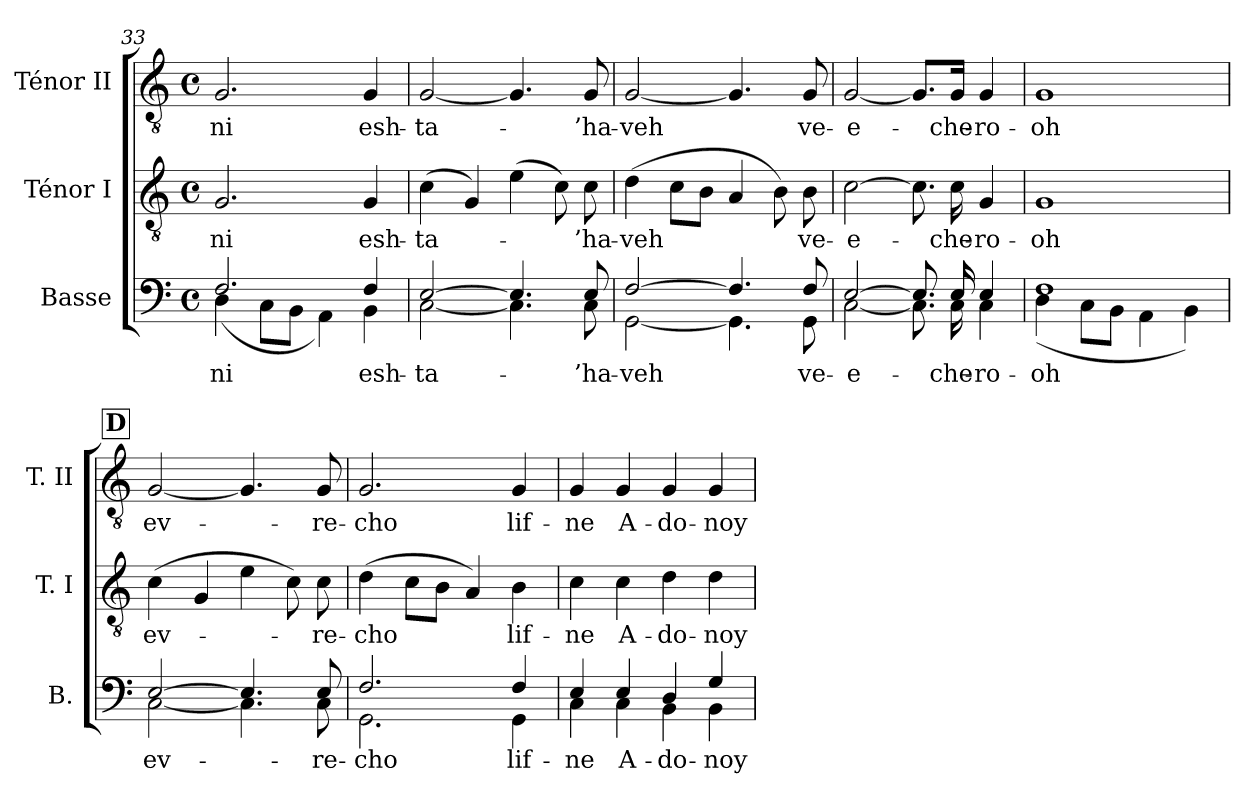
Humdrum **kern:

**kern	**text	**kern	**text	**kern	**text
*part3	*part3	*part2	*part2	*part1	*part1
*staff3	*staff3	*staff2	*staff2	*staff1	*staff1
*I"Basse	*	*I"Ténor I	*	*I"Ténor II	*
*I'B.	*	*I'T. I	*	*I'T. II	*
*clefF4	*	*clefGv2	*	*clefGv2	*
*	*	*ITrd7c12	*	*ITrd7c12	*
*k[]	*	*k[]	*	*k[]	*
*C:	*	*C:	*	*C:	*
*M4/4	*	*M4/4	*	*M4/4	*
*met(c)	*	*met(c)	*	*met(c)	*
=33	=33	=33	=33	=33	=33
!	!LO:LY:b:color=#000000	!	!	!	!
*^	*	*	*	*	*
!	!	!	!	!LO:LY:b:color=#000000	!	!
!	!	!	!	!	!	!LO:LY:b:color=#000000
2.Fi/	(4Di\	-ni	2.GGi/	-ni	2.GGi/	-ni
.	8Ci\L	.	.	.	.	.
.	8BBi\J	.	.	.	.	.
.	4AAi\)	.	.	.	.	.
!	!	!LO:LY:b:color=#000000	!	!	!	!
!	!	!	!	!LO:LY:b:color=#000000	!	!
!	!	!	!	!	!	!LO:LY:b:color=#000000
4Fi/	4BBi\	esh-	4GGi/	esh-	4GGi/	esh-
=34	=34	=34	=34	=34	=34	=34
!	!	!LO:LY:b:color=#000000	!	!	!	!
!	!	!	!	!LO:LY:b:color=#000000	!	!
!	!	!	!	!	!	!LO:LY:b:color=#000000
[>2Ei/	[<2Ci\	-ta-	(4Ci\	-ta-	[<2GGi/	-ta-
.	.	.	4GGi/)	.	.	.
4.Ei/]	4.Ci\]	.	(4Ei\	.	4.GGi/]	.
.	.	.	8Ci\)	.	.	.
!	!	!LO:LY:b:color=#000000	!	!	!	!
!	!	!	!	!LO:LY:b:color=#000000	!	!
!	!	!	!	!	!	!LO:LY:b:color=#000000
8Ei/	8Ci\	-’ha-	8Ci\	-’ha-	8GGi/	-’ha-
=35	=35	=35	=35	=35	=35	=35
!	!	!LO:LY:b:color=#000000	!	!	!	!
!	!	!	!	!LO:LY:b:color=#000000	!	!
!	!	!	!	!	!	!LO:LY:b:color=#000000
[>2Fi/	[<2GGi\	-veh	(4Di\	-veh	[<2GGi/	-veh
.	.	.	8Ci\L	.	.	.
.	.	.	8BBi\J	.	.	.
4.Fi/]	4.GGi\]	.	4AAi/	.	4.GGi/]	.
.	.	.	8BBi\)	.	.	.
!	!	!LO:LY:b:color=#000000	!	!	!	!
!	!	!	!	!LO:LY:b:color=#000000	!	!
!	!	!	!	!	!	!LO:LY:b:color=#000000
8Fi/	8GGi\	ve-	8BBi\	ve-	8GGi/	ve-
=36	=36	=36	=36	=36	=36	=36
!	!	!LO:LY:b:color=#000000	!	!	!	!
!	!	!	!	!LO:LY:b:color=#000000	!	!
!	!	!	!	!	!	!LO:LY:b:color=#000000
[>2Ei/	[<2Ci\	-e-	[>2Ci\	-e-	[<2GGi/	-e-
8.Ei/]	8.Ci\]	.	8.Ci\]	.	8.GGi/L]	.
!	!	!LO:LY:b:color=#000000	!	!	!	!
!	!	!	!	!LO:LY:b:color=#000000	!	!
!	!	!	!	!	!	!LO:LY:b:color=#000000
16Ei/	16Ci\	-che-	16Ci\	-che-	16GGi/Jk	-che-
!	!	!LO:LY:b:color=#000000	!	!	!	!
!	!	!	!	!LO:LY:b:color=#000000	!	!
!	!	!	!	!	!	!LO:LY:b:color=#000000
4Ei/	4Ci\	-ro-	4GGi/	-ro-	4GGi/	-ro-
=37	=37	=37	=37	=37	=37	=37
!	!	!LO:LY:b:color=#000000	!	!	!	!
!	!	!	!	!LO:LY:b:color=#000000	!	!
!	!	!	!	!	!	!LO:LY:b:color=#000000
1Fi	(4Di\	-oh	1GGi	-oh	1GGi	-oh
.	8Ci\L	.	.	.	.	.
.	8BBi\J	.	.	.	.	.
.	4AAi\	.	.	.	.	.
.	4BBi\)	.	.	.	.	.
!!LO:PB:g=z
!!LO:REH:place=s1:color=#000000:enc=box:fs=16.8883:t=D
=38	=38	=38	=38	=38	=38	=38
!	!	!LO:LY:b:color=#000000	!	!	!	!
!	!	!	!	!LO:LY:b:color=#000000	!	!
!	!	!	!	!	!	!LO:LY:b:color=#000000
[>2Ei/	[<2Ci\	ev-	(4Ci\	ev-	[<2GGi/	ev-
.	.	.	4GGi/	.	.	.
4.Ei/]	4.Ci\]	.	4Ei\	.	4.GGi/]	.
.	.	.	8Ci\)	.	.	.
!	!	!LO:LY:b:color=#000000	!	!	!	!
!	!	!	!	!LO:LY:b:color=#000000	!	!
!	!	!	!	!	!	!LO:LY:b:color=#000000
8Ei/	8Ci\	-re-	8Ci\	-re-	8GGi/	-re-
=39	=39	=39	=39	=39	=39	=39
!	!	!LO:LY:b:color=#000000	!	!	!	!
!	!	!	!	!LO:LY:b:color=#000000	!	!
!	!	!	!	!	!	!LO:LY:b:color=#000000
2.Fi/	2.GGi\	-cho	(4Di\	-cho	2.GGi/	-cho
.	.	.	8Ci\L	.	.	.
.	.	.	8BBi\J	.	.	.
.	.	.	4AAi/)	.	.	.
!	!	!LO:LY:b:color=#000000	!	!	!	!
!	!	!	!	!LO:LY:b:color=#000000	!	!
!	!	!	!	!	!	!LO:LY:b:color=#000000
4Fi/	4GGi\	lif-	4BBi\	lif-	4GGi/	lif-
=40	=40	=40	=40	=40	=40	=40
!	!	!LO:LY:b:color=#000000	!	!	!	!
!	!	!	!	!LO:LY:b:color=#000000	!	!
!	!	!	!	!	!	!LO:LY:b:color=#000000
4Ei/	4Ci\	-ne	4Ci\	-ne	4GGi/	-ne
!	!	!LO:LY:b:color=#000000	!	!	!	!
!	!	!	!	!LO:LY:b:color=#000000	!	!
!	!	!	!	!	!	!LO:LY:b:color=#000000
4Ei/	4Ci\	A-	4Ci\	A-	4GGi/	A-
!	!	!LO:LY:b:color=#000000	!	!	!	!
!	!	!	!	!LO:LY:b:color=#000000	!	!
!	!	!	!	!	!	!LO:LY:b:color=#000000
4Di/	4BBi\	-do-	4Di\	-do-	4GGi/	-do-
!	!	!LO:LY:b:color=#000000	!	!	!	!
!	!	!	!	!LO:LY:b:color=#000000	!	!
!	!	!	!	!	!	!LO:LY:b:color=#000000
4Gi/	4BBi\	-noy	4Di\	-noy	4GGi/	-noy
*v	*v	*	*	*	*	*
=	=	=	=	=	=
*-	*-	*-	*-	*-	*-
